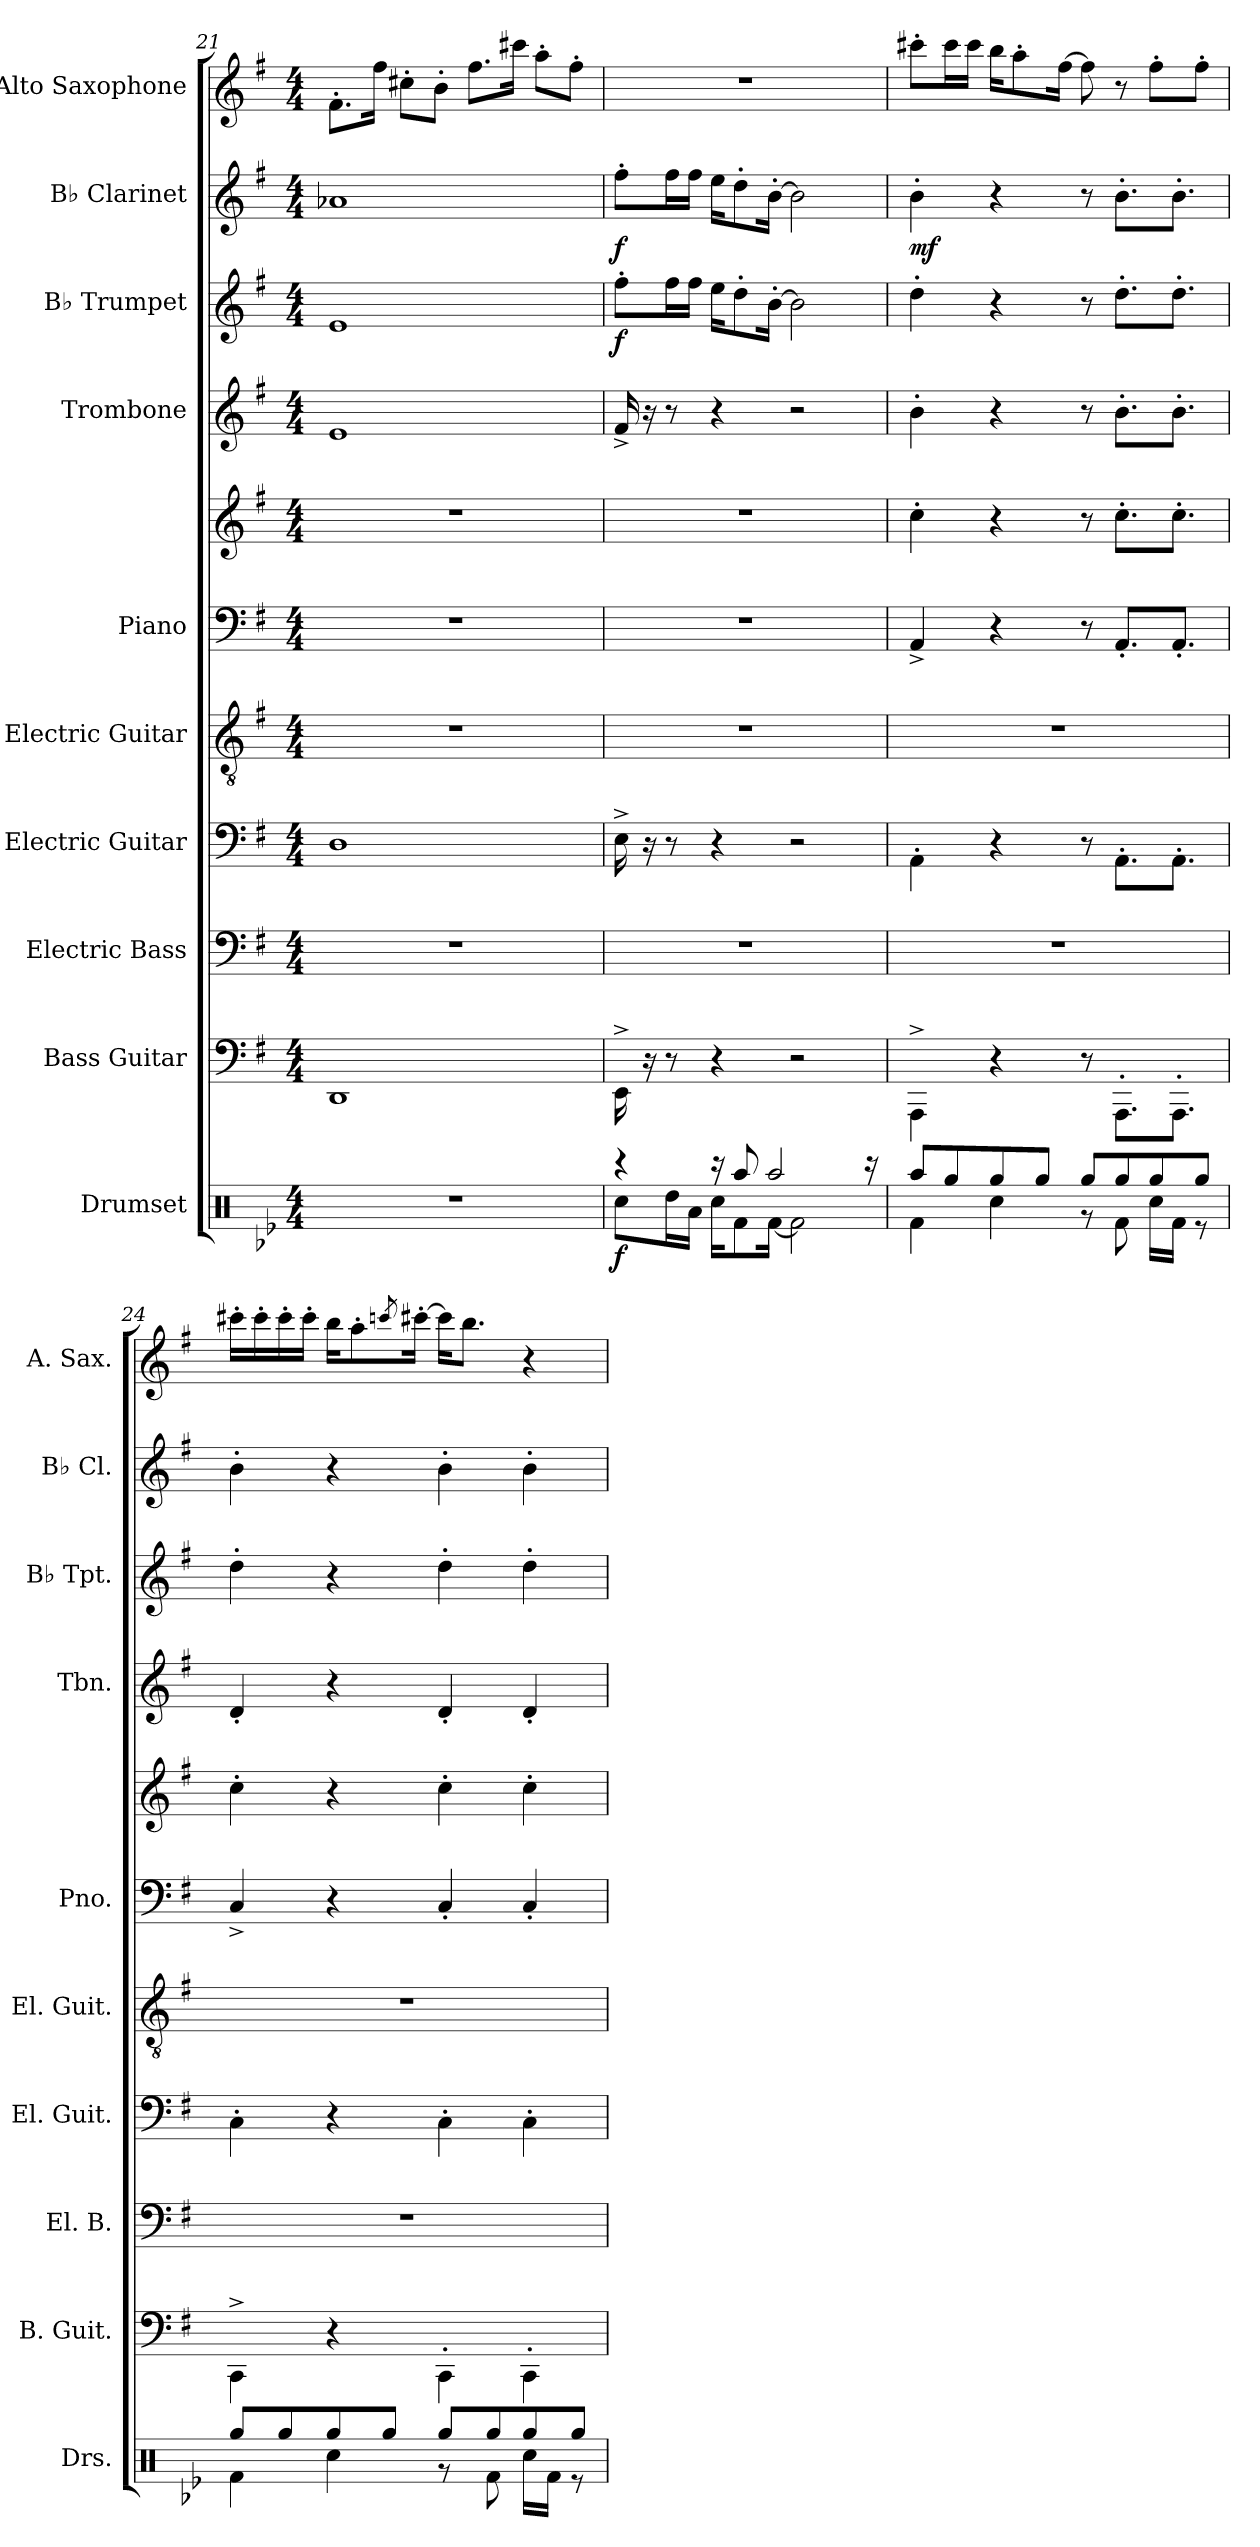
**kern	**dynam	**kern	**kern	**kern	**kern	**kern	**kern	**kern	**kern	**dynam	**kern	**dynam	**kern
*part10	*part10	*part9	*part8	*part7	*part6	*part5	*part5	*part4	*part3	*part3	*part2	*part2	*part1
*staff11	*staff11	*staff10	*staff9	*staff8	*staff7	*staff6	*staff5	*staff4	*staff3	*staff3	*staff2	*staff2	*staff1
*I"Drumset	*	*I"Bass Guitar	*I"Electric Bass	*I"Electric Guitar	*I"Electric Guitar	*I"Piano	*	*I"Trombone	*I"B♭ Trumpet	*	*I"B♭ Clarinet	*	*I"Alto Saxophone
*I'Drs.	*	*I'B. Guit.	*I'El. B.	*I'El. Guit.	*I'El. Guit.	*I'Pno.	*	*I'Tbn.	*I'B♭ Tpt.	*	*I'B♭ Cl.	*	*I'A. Sax.
!!LO:PB:g=z
*clefX	*	*	*clefF4	*	*clefGv2	*clefF4	*clefG2	*clefG2	*clefG2	*	*clefG2	*	*clefG2
*	*	*ITrd7c12	*ITrd7c12	*	*	*	*	*ITrd1c2	*ITrd1c2	*	*ITrd1c2	*	*ITrd5c9
*k[b-e-]	*	*k[f#]	*k[f#]	*k[f#]	*k[f#]	*k[f#]	*k[f#]	*k[b-]	*k[b-]	*	*k[b-]	*	*k[b-e-]
*M4/4	*	*M4/4	*M4/4	*M4/4	*M4/4	*M4/4	*M4/4	*M4/4	*M4/4	*	*M4/4	*	*M4/4
=21	=21	=21	=21	=21	=21	=21	=21	=21	=21	=21	=21	=21	=21
1r	.	1DDD	1r	1D	1r	1r	1r	1d	1d	.	1g-X	.	8.A'\L
.	.	.	.	.	.	.	.	.	.	.	.	.	16a\Jk
.	.	.	.	.	.	.	.	.	.	.	.	.	8en'\L
.	.	.	.	.	.	.	.	.	.	.	.	.	8d'\J
.	.	.	.	.	.	.	.	.	.	.	.	.	8.a\L
.	.	.	.	.	.	.	.	.	.	.	.	.	16een\Jk
.	.	.	.	.	.	.	.	.	.	.	.	.	8cc'\L
.	.	.	.	.	.	.	.	.	.	.	.	.	8a'\J
=22	=22	=22	=22	=22	=22	=22	=22	=22	=22	=22	=22	=22	=22
*^	*	*	*	*	*	*	*	*	*	*	*	*	*
!	!	!LO:DY:b	!	!	!	!	!	!	!	!	!LO:DY:b	!	!LO:DY:b	!
4r	8Rcc\L	f	16EEE^\	1r	16E^\	1r	1r	1r	16e^/	8ee'\L	f	8ee'\L	f	1r
.	.	.	16r	.	16r	.	.	.	16r	.	.	.	.	.
.	16Rdd\L	.	8r	.	8r	.	.	.	8r	16ee\L	.	16ee\L	.	.
.	16Ra\JJ	.	.	.	.	.	.	.	.	16ee\JJ	.	16ee\JJ	.	.
16r	16Rcc\KL	.	4r	.	4r	.	.	.	4r	16dd\KL	.	16dd\KL	.	.
8Raa/	8Rf\	.	.	.	.	.	.	.	.	8cc'\	.	8cc'\	.	.
2Raa/	[16Rf\Jk	.	.	.	.	.	.	.	.	[16a'\Jk	.	[16a'\Jk	.	.
.	2Rf\]	.	2r	.	2r	.	.	.	2r	2a\]	.	2a\]	.	.
16r	.	.	.	.	.	.	.	.	.	.	.	.	.	.
!!LO:PB:g=z
=23	=23	=23	=23	=23	=23	=23	=23	=23	=23	=23	=23	=23	=23	=23
!	!	!	!	!	!	!	!	!	!	!	!	!	!LO:DY:b	!
8Raa/L	4Rf\	.	4AAAA^\	1r	4AA'\	1r	4AA^/	4cc'\	4a'\	4cc'\	.	4a'\	mf	8een'\L
8Rgg/	.	.	.	.	.	.	.	.	.	.	.	.	.	16ee\L
.	.	.	.	.	.	.	.	.	.	.	.	.	.	16ee\JJ
8Rgg/	4Rcc\	.	4r	.	4r	.	4r	4r	4r	4r	.	4r	.	16dd\KL
.	.	.	.	.	.	.	.	.	.	.	.	.	.	8cc'\
8Rgg/J	.	.	.	.	.	.	.	.	.	.	.	.	.	.
.	.	.	.	.	.	.	.	.	.	.	.	.	.	[16a\Jk
8Rgg/L	8r	.	8r	.	8r	.	8r	8r	8r	8r	.	8r	.	8a\]
8Rgg/	8Rf\	.	8.AAAA'\L	.	8.AA'\L	.	8.AA'/L	8.cc'\L	8.a'\L	8.cc'\L	.	8.a'\L	.	8r
8Rgg/	16Rcc\LL	.	.	.	.	.	.	.	.	.	.	.	.	8a'\L
.	16Rf\JJ	.	8.AAAA'\J	.	8.AA'\J	.	8.AA'/J	8.cc'\J	8.a'\J	8.cc'\J	.	8.a'\J	.	.
8Rgg/J	8r	.	.	.	.	.	.	.	.	.	.	.	.	8a'\J
!!LO:PB:g=z
=24	=24	=24	=24	=24	=24	=24	=24	=24	=24	=24	=24	=24	=24	=24
8Rgg/L	4Rf\	.	4CCC^\	1r	4C'\	1r	4C^/	4cc'\	4c'/	4cc'\	.	4a'\	.	16een'\LL
.	.	.	.	.	.	.	.	.	.	.	.	.	.	16ee'\
8Rgg/	.	.	.	.	.	.	.	.	.	.	.	.	.	16ee'\
.	.	.	.	.	.	.	.	.	.	.	.	.	.	16ee'\JJ
8Rgg/	4Rcc\	.	4r	.	4r	.	4r	4r	4r	4r	.	4r	.	16dd\KL
.	.	.	.	.	.	.	.	.	.	.	.	.	.	8cc'\
8Rgg/J	.	.	.	.	.	.	.	.	.	.	.	.	.	.
.	.	.	.	.	.	.	.	.	.	.	.	.	.	8qee-X/
.	.	.	.	.	.	.	.	.	.	.	.	.	.	[16een'\Jk
8Rgg/L	8r	.	4CCC'\	.	4C'\	.	4C'/	4cc'\	4c'/	4cc'\	.	4a'\	.	16ee\KL]
.	.	.	.	.	.	.	.	.	.	.	.	.	.	8.dd\J
8Rgg/	8Rf\	.	.	.	.	.	.	.	.	.	.	.	.	.
8Rgg/	16Rcc\LL	.	4CCC'\	.	4C'\	.	4C'/	4cc'\	4c'/	4cc'\	.	4a'\	.	4r
.	16Rf\JJ	.	.	.	.	.	.	.	.	.	.	.	.	.
8Rgg/J	8r	.	.	.	.	.	.	.	.	.	.	.	.	.
*v	*v	*	*	*	*	*	*	*	*	*	*	*	*	*
=	=	=	=	=	=	=	=	=	=	=	=	=	=
*-	*-	*-	*-	*-	*-	*-	*-	*-	*-	*-	*-	*-	*-
